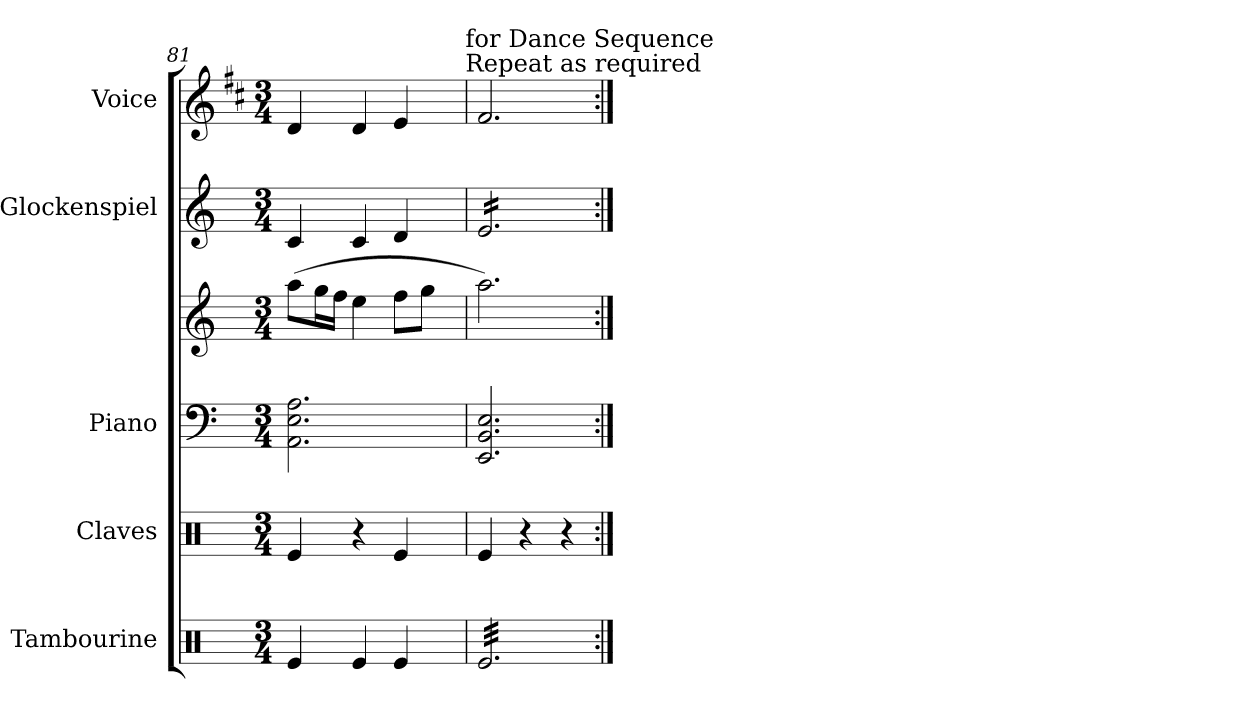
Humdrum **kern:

**kern	**kern	**kern	**kern	**kern	**kern
*part5	*part4	*part3	*part3	*part2	*part1
*staff6	*staff5	*staff4	*staff3	*staff2	*staff1
*I"Tambourine	*I"Claves	*I"Piano	*	*I"Glockenspiel	*I"Voice
*I'Tamb.	*I'Clv.	*I'Pno.	*	*I'Glock.	*I'Voice
*clefX	*clefX	*clefF4	*clefG2	*clefG2	*clefG2
*	*	*	*	*ITrd-14c-24	*ITrd1c2
*k[]	*k[]	*k[]	*k[]	*k[]	*k[]
*C:	*C:	*C:	*C:	*C:	*C:
*M3/4	*M3/4	*M3/4	*M3/4	*M3/4	*M3/4
=81	=81	=81	=81	=81	=81
*	*	*	*	*	*^
4Rei/	4Rei/	2.AAi\ 2.Ei 2.Ai	(8aai\L	4ccci/	4ci/	2ryy
.	.	.	16ggi\L	.	.	.
.	.	.	16ffi\JJ	.	.	.
4Rei/	4r	.	4eei\	4ccci/	4ci/	.
4Rei/	4Rei/	.	8ffi\L	4dddi/	4di/	8ryy
.	.	.	8ggi\J	.	.	16ryy
.	.	.	.	.	.	32ryy
.	.	.	.	.	.	64ryy
.	.	.	.	.	.	128...ryy
!	!	!	!	!	!	!LO:TX:a:t=Repeat as required
!	!	!	!	!	!	!LO:TX:t=for Dance Sequence
.	.	.	.	.	.	1024ryy
*	*	*	*	*	*v	*v
=82	=82	=82	=82	=82	=82
*tremolo	*	*	*	*	*
*	*	*	*	*tremolo	*
32Rei/LLL	4Rei/	2.EEi/ 2.BBi 2.Ei	2.aai\)	16eeei/LL	2.ei/
32Rei/	.	.	.	.	.
32Rei/	.	.	.	16eeei/	.
32Rei/	.	.	.	.	.
32Rei/	.	.	.	16eeei/	.
32Rei/	.	.	.	.	.
32Rei/	.	.	.	16eeei/	.
32Rei/	.	.	.	.	.
32Rei/	4r	.	.	16eeei/	.
32Rei/	.	.	.	.	.
32Rei/	.	.	.	16eeei/	.
32Rei/	.	.	.	.	.
32Rei/	.	.	.	16eeei/	.
32Rei/	.	.	.	.	.
32Rei/	.	.	.	16eeei/	.
32Rei/	.	.	.	.	.
32Rei/	4r	.	.	16eeei/	.
32Rei/	.	.	.	.	.
32Rei/	.	.	.	16eeei/	.
32Rei/	.	.	.	.	.
32Rei/	.	.	.	16eeei/	.
32Rei/	.	.	.	.	.
32Rei/	.	.	.	16eeei/JJ	.
*	*	*	*	*Xtremolo	*
32Rei/JJJ	.	.	.	.	.
*Xtremolo	*	*	*	*	*
=:|!	=:|!	=:|!	=:|!	=:|!	=:|!
*-	*-	*-	*-	*-	*-
